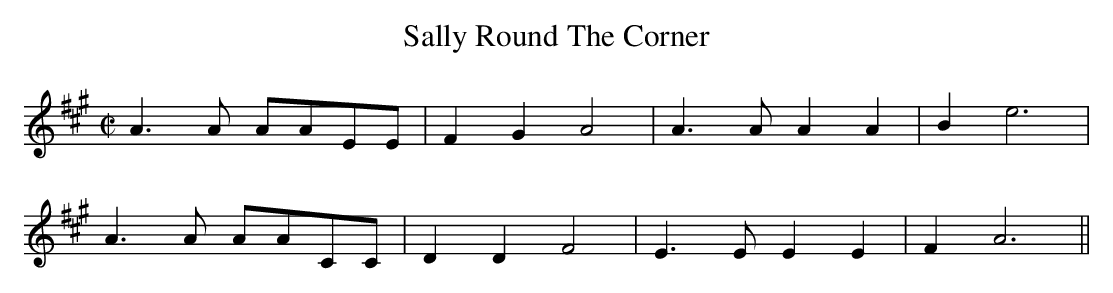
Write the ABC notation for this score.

X:1
T:Round The Corner, Sally
M:C|
L:1/8
K:A
A3A AAEE|F2G2 A4|A3A A2A2|B2 e6|
A3A AACC|D2D2 F4|E3E E2E2|F2 A6||
